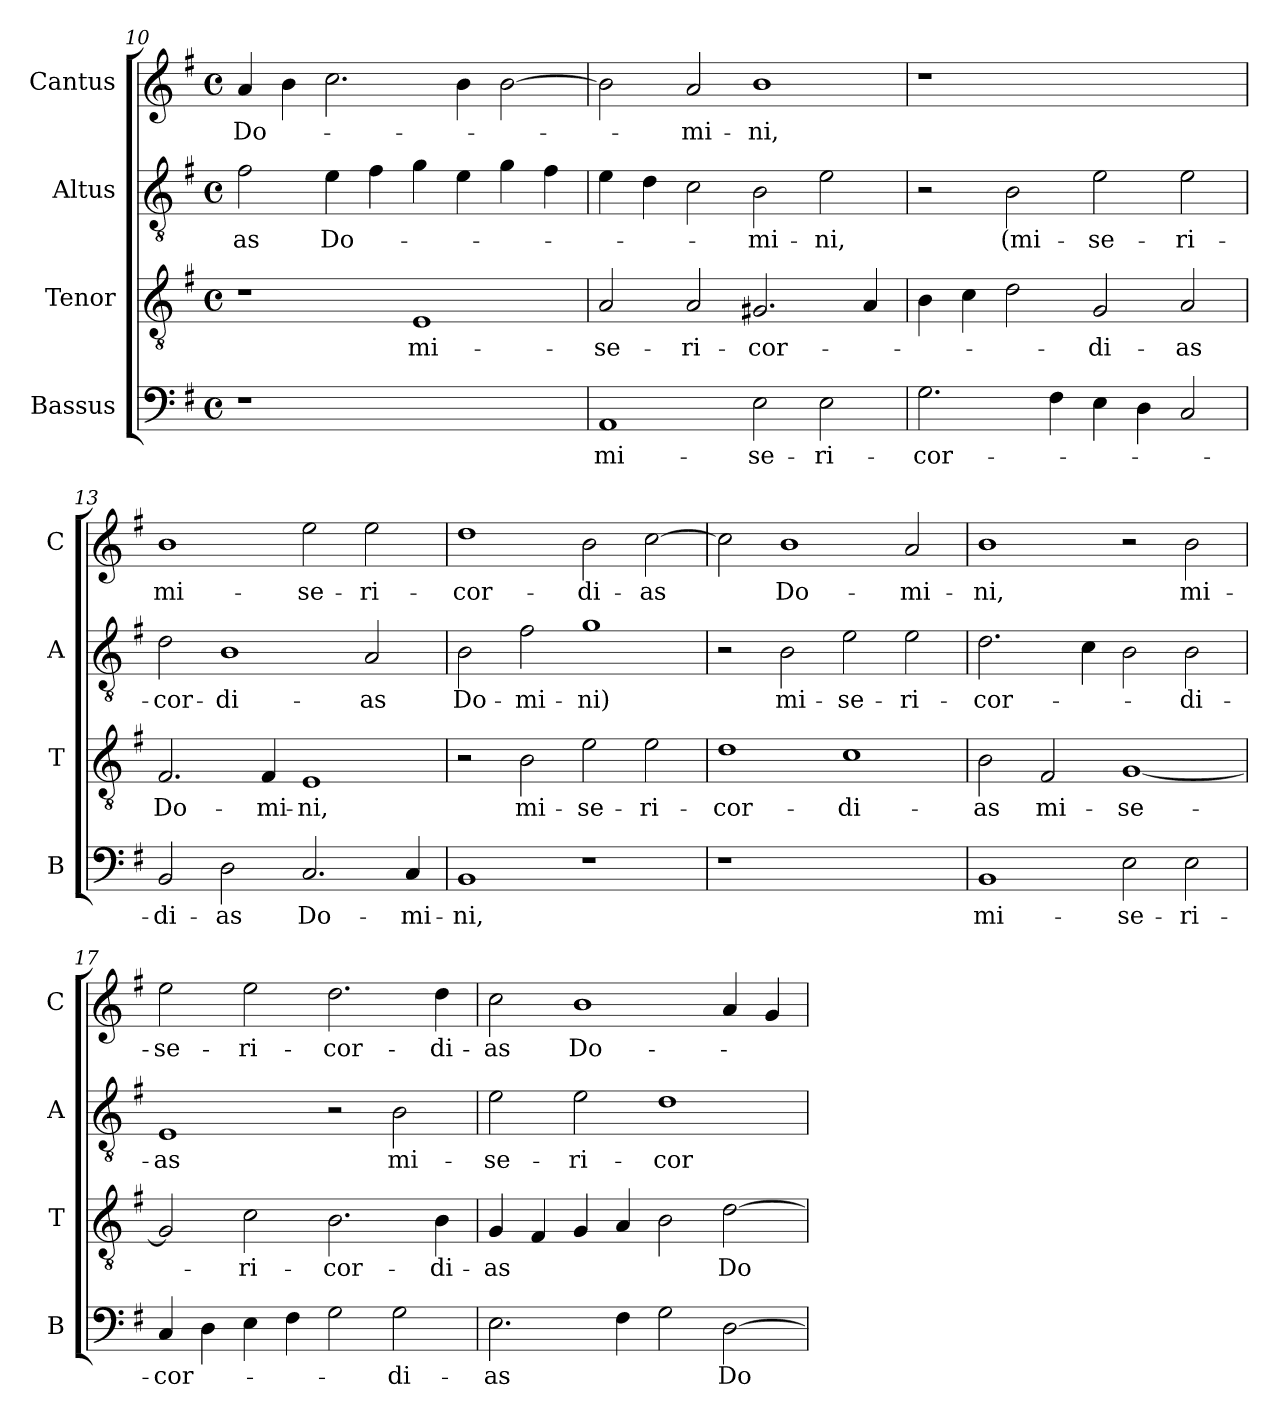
**kern	**text	**kern	**text	**kern	**text	**kern	**text
*part4	*part4	*part3	*part3	*part2	*part2	*part1	*part1
*staff4	*staff4	*staff3	*staff3	*staff2	*staff2	*staff1	*staff1
*I"Bassus	*	*I"Tenor	*	*I"Altus	*	*I"Cantus	*
*I'B	*	*I'T	*	*I'A	*	*I'C	*
*clefF4	*	*clefGv2	*	*clefGv2	*	*clefG2	*
*k[f#]	*	*k[f#]	*	*k[f#]	*	*k[f#]	*
*G:	*	*G:	*	*G:	*	*G:	*
*M4/4	*	*M4/4	*	*M4/4	*	*M4/4	*
*met(c)	*	*met(c)	*	*met(c)	*	*met(c)	*
=10	=10	=10	=10	=10	=10	=10	=10
!	!	!	!	!	!LO:LY:b	!	!LO:LY:b
1r	.	1r	.	2f#\	-as	4a/	Do-
.	.	.	.	.	.	4b\	.
!	!	!	!	!	!LO:LY:b	!	!
.	.	.	.	4e\	Do-	2.cc\	.
.	.	.	.	4f#\	.	.	.
!	!	!	!LO:LY:b	!	!	!	!
1ryy	.	1E	mi-	4g\	.	.	.
.	.	.	.	4e\	.	4b\	.
.	.	.	.	4g\	.	[2b\	.
.	.	.	.	4f#\	.	.	.
=11	=11	=11	=11	=11	=11	=11	=11
!	!LO:LY:b	!	!LO:LY:b	!	!	!	!
1AA	mi-	2A/	-se-	4e\	.	2b\]	.
.	.	.	.	4d\	.	.	.
!	!	!	!LO:LY:b	!	!	!	!LO:LY:b
.	.	2A/	-ri-	2c\	.	2a/	-mi-
!	!LO:LY:b	!	!LO:LY:b	!	!LO:LY:b	!	!LO:LY:b
2E\	-se-	2.G#X/	-cor-	2B\	-mi-	1b	-ni,
!	!LO:LY:b	!	!	!	!LO:LY:b	!	!
2E\	-ri-	.	.	2e\	-ni,	.	.
.	.	4A/	.	.	.	.	.
=12	=12	=12	=12	=12	=12	=12	=12
!	!LO:LY:b	!	!	!	!	!	!
2.G\	-cor-	4B\	.	2r	.	1r	.
.	.	4c\	.	.	.	.	.
!	!	!	!	!	!LO:LY:b	!	!
.	.	2d\	.	2B\	(mi-	.	.
4F#\	.	.	.	.	.	.	.
!	!	!	!LO:LY:b	!	!LO:LY:b	!	!
4E\	.	2G/	-di-	2e\	-se-	1ryy	.
4D\	.	.	.	.	.	.	.
!	!	!	!LO:LY:b	!	!LO:LY:b	!	!
2C/	.	2A/	-as	2e\	-ri-	.	.
!!LO:PB:g=z
=13	=13	=13	=13	=13	=13	=13	=13
!	!LO:LY:b	!	!LO:LY:b	!	!LO:LY:b	!	!LO:LY:b
2BB/	-di-	2.F#/	Do-	2d\	-cor-	1b	mi-
!	!LO:LY:b	!	!	!	!LO:LY:b	!	!
2D\	-as	.	.	1B	-di-	.	.
!	!	!	!LO:LY:b	!	!	!	!
.	.	4F#/	-mi-	.	.	.	.
!	!LO:LY:b	!	!LO:LY:b	!	!	!	!LO:LY:b
2.C/	Do-	1E	-ni,	.	.	2ee\	-se-
!	!	!	!	!	!LO:LY:b	!	!LO:LY:b
.	.	.	.	2A/	-as	2ee\	-ri-
!	!LO:LY:b	!	!	!	!	!	!
4C/	-mi-	.	.	.	.	.	.
=14	=14	=14	=14	=14	=14	=14	=14
!	!LO:LY:b	!	!	!	!LO:LY:b	!	!LO:LY:b
1BB	-ni,	2r	.	2B\	Do-	1dd	-cor-
!	!	!	!LO:LY:b	!	!LO:LY:b	!	!
.	.	2B\	mi-	2f#\	-mi-	.	.
!	!	!	!LO:LY:b	!	!LO:LY:b	!	!LO:LY:b
1r	.	2e\	-se-	1g	-ni)	2b\	-di-
!	!	!	!LO:LY:b	!	!	!	!LO:LY:b
.	.	2e\	-ri-	.	.	[2cc\	-as
=15	=15	=15	=15	=15	=15	=15	=15
!	!	!	!LO:LY:b	!	!	!	!
1r	.	1d	-cor-	2r	.	2cc\]	.
!	!	!	!	!	!LO:LY:b	!	!LO:LY:b
.	.	.	.	2B\	mi-	1b	Do-
!	!	!	!LO:LY:b	!	!LO:LY:b	!	!
1ryy	.	1c	-di-	2e\	-se-	.	.
!	!	!	!	!	!LO:LY:b	!	!LO:LY:b
.	.	.	.	2e\	-ri-	2a/	-mi-
=16	=16	=16	=16	=16	=16	=16	=16
!	!LO:LY:b	!	!LO:LY:b	!	!LO:LY:b	!	!LO:LY:b
1BB	mi-	2B\	-as	2.d\	-cor-	1b	-ni,
!	!	!	!LO:LY:b	!	!	!	!
.	.	2F#/	mi-	.	.	.	.
.	.	.	.	4c\	.	.	.
!	!LO:LY:b	!	!LO:LY:b	!	!	!	!
2E\	-se-	[1G	-se-	2B\	.	2r	.
!	!LO:LY:b	!	!	!	!LO:LY:b	!	!LO:LY:b
2E\	-ri-	.	.	2B\	-di-	2b\	mi-
!!LO:LB:g=z
=17	=17	=17	=17	=17	=17	=17	=17
!	!LO:LY:b	!	!	!	!LO:LY:b	!	!LO:LY:b
4C/	-cor-	2G/]	.	1E	-as	2ee\	-se-
4D\	.	.	.	.	.	.	.
!	!	!	!LO:LY:b	!	!	!	!LO:LY:b
4E\	.	2c\	-ri-	.	.	2ee\	-ri-
4F#\	.	.	.	.	.	.	.
!	!	!	!LO:LY:b	!	!	!	!LO:LY:b
2G\	.	2.B\	-cor-	2r	.	2.dd\	-cor-
!	!LO:LY:b	!	!	!	!LO:LY:b	!	!
2G\	-di-	.	.	2B\	mi-	.	.
!	!	!	!LO:LY:b	!	!	!	!LO:LY:b
.	.	4B\	-di-	.	.	4dd\	-di-
=18	=18	=18	=18	=18	=18	=18	=18
!	!LO:LY:b	!	!LO:LY:b	!	!LO:LY:b	!	!LO:LY:b
2.E\	-as	4G/	-as	2e\	-se-	2cc\	-as
.	.	4F#/	.	.	.	.	.
!	!	!	!	!	!LO:LY:b	!	!LO:LY:b
.	.	4G/	.	2e\	-ri-	1b	Do-
4F#\	.	4A/	.	.	.	.	.
!	!	!	!	!	!LO:LY:b	!	!
2G\	.	2B\	.	1d	-cor-	.	.
!	!LO:LY:b	!	!LO:LY:b	!	!	!	!
[2D\	Do-	[2d\	Do-	.	.	4a/	.
.	.	.	.	.	.	4g/	.
=	=	=	=	=	=	=	=
*-	*-	*-	*-	*-	*-	*-	*-
